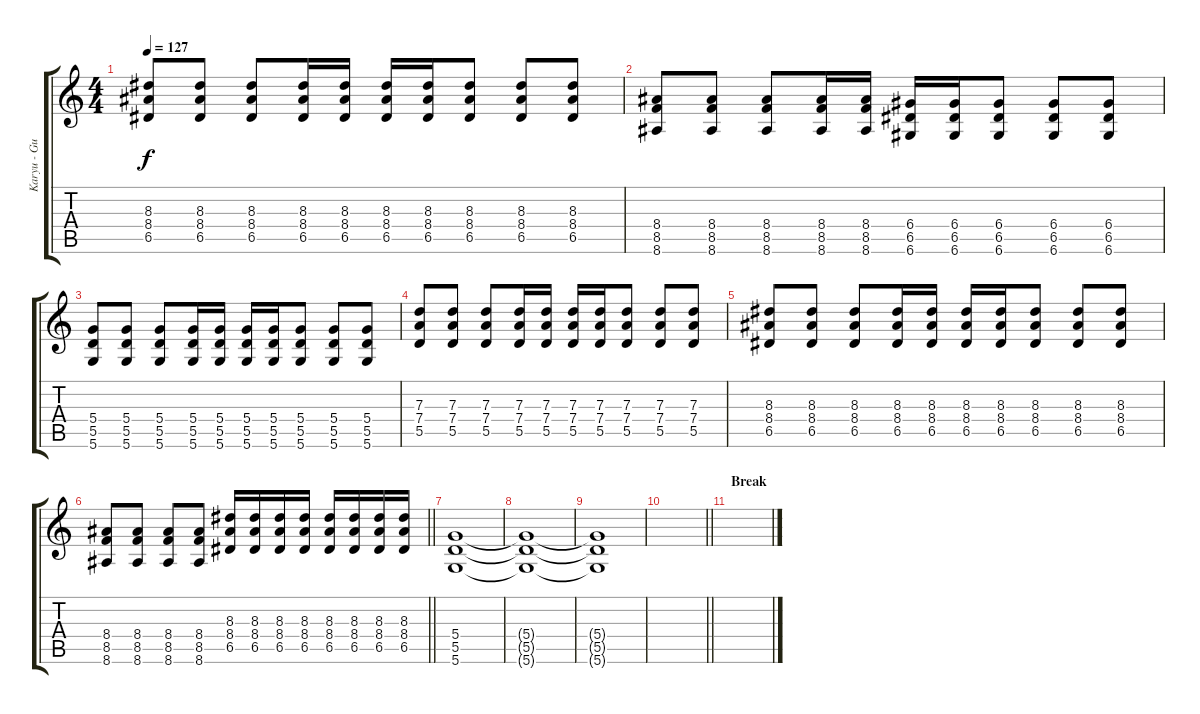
\track ("Karyu - Guitar 2" "Karyu - Gu") {instrument distortionguitar}
\staff {score tabs}
\tuning (E4 B3 G3 D3 A2 D2) {hide}
\ts (4 4)
\tempo 127
\clef g2
\ks c
(8.3 8.4 6.5).8{dy f} (8.3 8.4 6.5).8 (8.3 8.4 6.5).8 (8.3 8.4 6.5).16 (8.3 8.4 6.5).16 (8.3 8.4 6.5).16 (8.3 8.4 6.5).16 (8.3 8.4 6.5).8 (8.3 8.4 6.5).8 (8.3 8.4 6.5).8 |
(8.4 8.5 8.6).8 (8.4 8.5 8.6).8 (8.4 8.5 8.6).8 (8.4 8.5 8.6).16 (8.4 8.5 8.6).16 (6.4 6.5 6.6).16 (6.4 6.5 6.6).16 (6.4 6.5 6.6).8 (6.4 6.5 6.6).8 (6.4 6.5 6.6).8 |
(5.4 5.5 5.6).8 (5.4 5.5 5.6).8 (5.4 5.5 5.6).8 (5.4 5.5 5.6).16 (5.4 5.5 5.6).16 (5.4 5.5 5.6).16 (5.4 5.5 5.6).16 (5.4 5.5 5.6).8 (5.4 5.5 5.6).8 (5.4 5.5 5.6).8 |
(7.3 7.4 5.5).8 (7.3 7.4 5.5).8 (7.3 7.4 5.5).8 (7.3 7.4 5.5).16 (7.3 7.4 5.5).16 (7.3 7.4 5.5).16 (7.3 7.4 5.5).16 (7.3 7.4 5.5).8 (7.3 7.4 5.5).8 (7.3 7.4 5.5).8 |
(8.3 8.4 6.5).8 (8.3 8.4 6.5).8 (8.3 8.4 6.5).8 (8.3 8.4 6.5).16 (8.3 8.4 6.5).16 (8.3 8.4 6.5).16 (8.3 8.4 6.5).16 (8.3 8.4 6.5).8 (8.3 8.4 6.5).8 (8.3 8.4 6.5).8 |
\barLineRight lightlight
(8.4 8.5 8.6).8 (8.4 8.5 8.6).8 (8.4 8.5 8.6).8 (8.4 8.5 8.6).8 (8.3 8.4 6.5).16 (8.3 8.4 6.5).16 (8.3 8.4 6.5).16 (8.3 8.4 6.5).16 (8.3 8.4 6.5).16 (8.3 8.4 6.5).16 (8.3 8.4 6.5).16 (8.3 8.4 6.5).16 |
\section ("" "")
(5.4 5.5 5.6).1 |
(5.4{t} 5.5{t} 5.6{t}).1 |
(5.4{t} 5.5{t} 5.6{t}).1 |
\barLineRight lightlight
|
\section ("" "Break")
